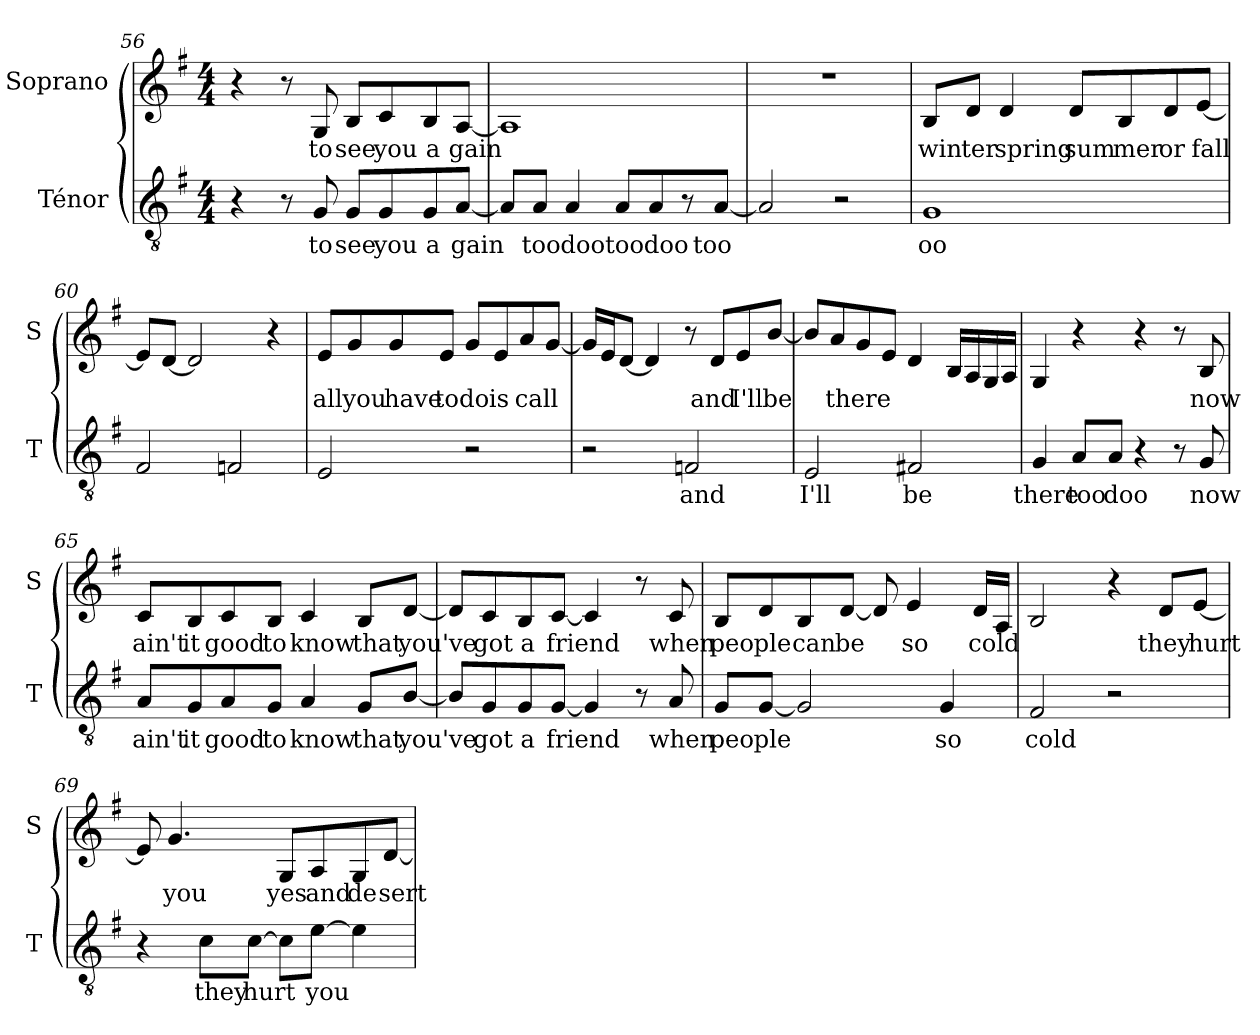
**kern	**text	**kern	**text
*part2	*part2	*part1	*part1
*staff2	*staff2	*staff1	*staff1
*I"Ténor	*	*I"Soprano	*
*I'T	*	*I'S	*
!!LO:LB:g=z
*clefGv2	*	*clefG2	*
*k[f#]	*	*k[f#]	*
*G:	*	*G:	*
*M4/4	*	*M4/4	*
=56	=56	=56	=56
4r	.	4r	.
8r	.	8r	.
!	!LO:LY:b	!	!
!	!	!	!LO:LY:b
8G/	to	8G/	to
!	!LO:LY:b	!	!
!	!	!	!LO:LY:b
8G/L	see	8B/L	see
!	!LO:LY:b	!	!
!	!	!	!LO:LY:b
8G/	you	8c/	you
!	!LO:LY:b	!	!
!	!	!	!LO:LY:b
8G/	a	8B/	a
!	!LO:LY:b	!	!
!	!	!	!LO:LY:b
[8A/J	gain	[8A/J	gain
=57	=57	=57	=57
8A/L]	.	1A]	.
!	!LO:LY:b	!	!
8A/J	too	.	.
!	!LO:LY:b	!	!
4A/	doo	.	.
!	!LO:LY:b	!	!
8A/L	too	.	.
!	!LO:LY:b	!	!
8A/	doo	.	.
8r	.	.	.
!	!LO:LY:b	!	!
[8A/J	too	.	.
=58	=58	=58	=58
2A/]	.	1r	.
2r	.	.	.
=59	=59	=59	=59
!	!LO:LY:b	!	!
!	!	!	!LO:LY:b
1G	oo	8B/L	win
!	!	!	!LO:LY:b
.	.	8d/J	ter
!	!	!	!LO:LY:b
.	.	4d/	spring
!	!	!	!LO:LY:b
.	.	8d/L	sum
!	!	!	!LO:LY:b
.	.	8B/	mer
!	!	!	!LO:LY:b
.	.	8d/	or
!	!	!	!LO:LY:b
.	.	[8e/J	fall
!!LO:PB:g=z
=60	=60	=60	=60
2F#/	.	8e/L]	.
.	.	[8d/J	.
.	.	2d/]	.
2Fn/	.	.	.
.	.	4r	.
=61	=61	=61	=61
!	!	!	!LO:LY:b
2E/	.	8e/L	all
!	!	!	!LO:LY:b
.	.	8g/	you
!	!	!	!LO:LY:b
.	.	8g/	have
!	!	!	!LO:LY:b
.	.	8e/J	to
!	!	!	!LO:LY:b
2r	.	8g/L	do
!	!	!	!LO:LY:b
.	.	8e/	is
!	!	!	!LO:LY:b
.	.	8a/	call
.	.	[8g/J	.
=62	=62	=62	=62
2r	.	16g/LL]	.
.	.	16e/J	.
.	.	[8d/J	.
.	.	4d/]	.
!	!LO:LY:b	!	!
2Fn/	and	8r	.
!	!	!	!LO:LY:b
.	.	8d/L	and
!	!	!	!LO:LY:b
.	.	8e/	I'll
!	!	!	!LO:LY:b
.	.	[8b/J	be
=63	=63	=63	=63
!	!LO:LY:b	!	!
2E/	I'll	8b/L]	.
!	!	!	!LO:LY:b
.	.	8a/	there
.	.	8g/	.
.	.	8e/J	.
!	!LO:LY:b	!	!
2F#X/	be	4d/	.
.	.	16B/LL	.
.	.	16A/	.
.	.	16G/	.
.	.	16A/JJ	.
!!LO:LB:g=z
=64	=64	=64	=64
!	!LO:LY:b	!	!
4G/	there	4G/	.
!	!LO:LY:b	!	!
8A/L	too	4r	.
!	!LO:LY:b	!	!
8A/J	doo	.	.
4r	.	4r	.
8r	.	8r	.
!	!LO:LY:b	!	!
!	!	!	!LO:LY:b
8G/	now	8B/	now
=65	=65	=65	=65
!	!LO:LY:b	!	!
!	!	!	!LO:LY:b
8A/L	ain't	8c/L	ain't
!	!LO:LY:b	!	!
!	!	!	!LO:LY:b
8G/	it	8B/	it
!	!LO:LY:b	!	!
!	!	!	!LO:LY:b
8A/	good	8c/	good
!	!LO:LY:b	!	!
!	!	!	!LO:LY:b
8G/J	to	8B/J	to
!	!LO:LY:b	!	!
!	!	!	!LO:LY:b
4A/	know	4c/	know
!	!LO:LY:b	!	!
!	!	!	!LO:LY:b
8G/L	that	8B/L	that
!	!LO:LY:b	!	!
!	!	!	!LO:LY:b
[8B/J	you've	[8d/J	you've
=66	=66	=66	=66
8B/L]	.	8d/L]	.
!	!LO:LY:b	!	!
!	!	!	!LO:LY:b
8G/	got	8c/	got
!	!LO:LY:b	!	!
!	!	!	!LO:LY:b
8G/	a	8B/	a
!	!LO:LY:b	!	!
!	!	!	!LO:LY:b
[8G/J	friend	[8c/J	friend
4G/]	.	4c/]	.
8r	.	8r	.
!	!LO:LY:b	!	!
!	!	!	!LO:LY:b
8A/	when	8c/	when
=67	=67	=67	=67
!	!LO:LY:b	!	!
!	!	!	!LO:LY:b
8G/L	peo	8B/L	peo
!	!LO:LY:b	!	!
!	!	!	!LO:LY:b
[8G/J	ple	8d/	ple
!	!	!	!LO:LY:b
2G/]	.	8B/	can
!	!	!	!LO:LY:b
.	.	[8d/J	be
.	.	8d/]	.
!	!	!	!LO:LY:b
.	.	4e/	so
!	!LO:LY:b	!	!
4G/	so	.	.
!	!	!	!LO:LY:b
.	.	16d/LL	cold
.	.	16A/JJ	.
!!LO:LB:g=z
=68	=68	=68	=68
!	!LO:LY:b	!	!
2F#/	cold	2B/	.
2r	.	4r	.
!	!	!	!LO:LY:b
.	.	8d/L	they
!	!	!	!LO:LY:b
.	.	[8e/J	hurt
=69	=69	=69	=69
4r	.	8e/]	.
!	!	!	!LO:LY:b
.	.	4.g/	you
!	!LO:LY:b	!	!
8c\L	they	.	.
!	!LO:LY:b	!	!
[8c\J	hurt	.	.
!	!	!	!LO:LY:b
8c\L]	.	8G/L	yes
!	!LO:LY:b	!	!
!	!	!	!LO:LY:b
[8e\J	you	8A/	and
!	!	!	!LO:LY:b
4e\]	.	8G/	de
!	!	!	!LO:LY:b
.	.	[8d/J	sert
=	=	=	=
*-	*-	*-	*-
